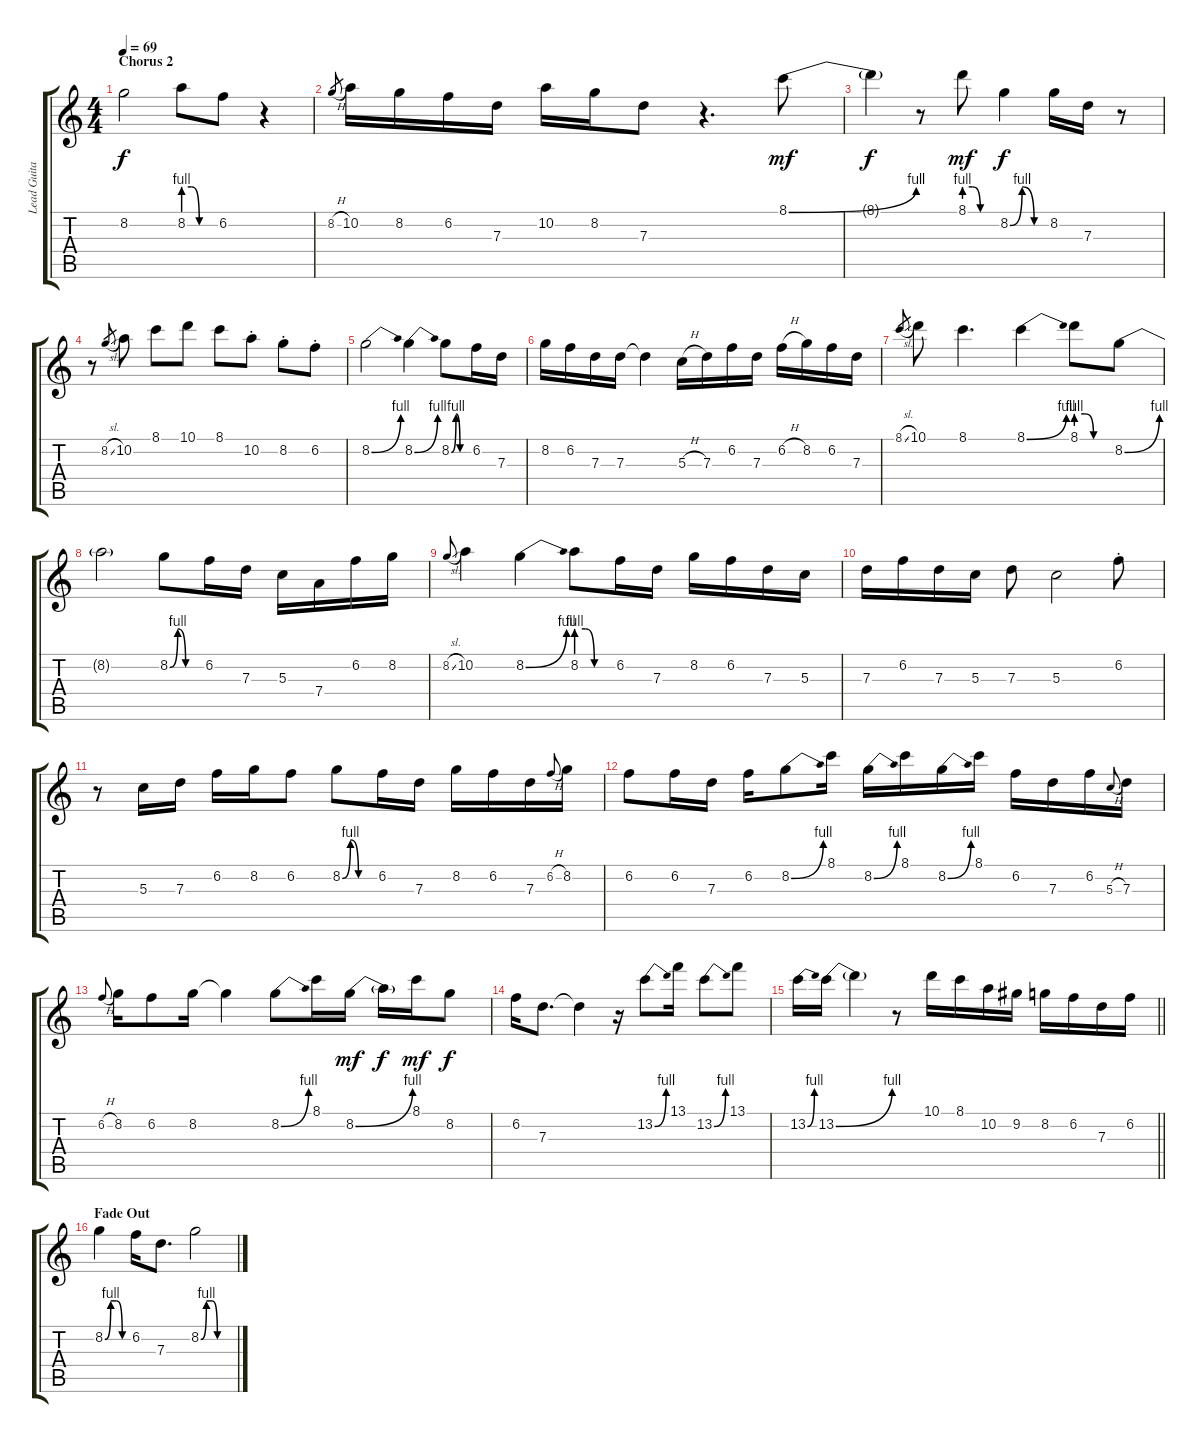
\track ("Lead Guitar (Keith)" "Lead Guita") {instrument electricguitarjazz}
\staff {score tabs}
\tuning (E4 B3 G3 D3 A2 E2) {hide}
\ts (4 4)
\section ("" "Chorus 2")
\tempo 69
\clef g2
\ks c
8.2.2{dy f} 8.2{be (custom 0 4 15 4 30 0 60 0)}.8 6.2.8 r.4 |
8.2{h}.8{gr} 10.2.16 8.2.16 6.2.16 7.3.16 10.2.16 8.2.16 7.3.8 r.4{d} 8.1{be (bend 0 0 60 4)}.8{dy mf} |
8.1{t}.4{dy f} r.8 8.1{be (custom 0 4 15 4 30 0 60 0)}.8{dy mf} 8.2{be (custom 0 0 20 4 40 0 60 0)}.4{dy f} 8.2.16 7.3.16 r.8 |
r.8 8.2{sl}.8{gr} 10.2.8 8.1.8 10.1.8 8.1.8 10.2{st}.8 8.2{st}.8 6.2{st}.8 |
8.2{be (bend 0 0 60 4)}.2 8.2{be (bend 0 0 60 4)}.4 8.2{be (custom 0 0 16 4 30 0 60 0)}.8 6.2.16 7.3.16 |
8.2.16 6.2.16 7.3.16 7.3.16 7.3{t}.4 5.3{h}.16 7.3.16 6.2.16 7.3.16 6.2{h}.16 8.2.16 6.2.16 7.3.16 |
8.1{sl}.8{gr} 10.1.8 8.1.4{d} 8.1{be (bend 0 0 60 4)}.4 8.1{be (custom 0 4 15 4 30 0 60 0)}.8 8.2{be (bend 0 0 60 4)}.8 |
8.2{t}.2 8.2{be (custom 0 0 15 4 30 0 60 0)}.8 6.2.16 7.3.16 5.3.16 7.4.16 6.2.16 8.2.16 |
8.2{sl}.8{gr onbeat} 10.2.4 8.2{be (bend 0 0 60 4)}.4 8.2{be (custom 0 4 15 4 30 0 60 0)}.8 6.2.16 7.3.16 8.2.16 6.2.16 7.3.16 5.3.16 |
7.3.16 6.2.16 7.3.16 5.3.16 7.3.8 5.3.2 6.2{st}.8 |
r.8 5.3.16 7.3.16 6.2.16 8.2.16 6.2.8 8.2{be (custom 0 0 15 4 30 0 60 0)}.8 6.2.16 7.3.16 8.2.16 6.2.16 7.3.16 6.2{h}.8{gr onbeat} 8.2.16 |
6.2.8 6.2.16 7.3.16 6.2.16 8.2{be (bend 0 0 60 4)}.8 8.1.16 8.2{be (bend 0 0 60 4)}.16 8.1.16 8.2{be (bend 0 0 60 4)}.16 8.1.16 6.2.16 7.3.16 6.2.16 5.3{h}.8{gr onbeat} 7.3.16 |
6.2{h}.8{gr onbeat} 8.2.16 6.2.8 8.2.16 8.2{t}.4 8.2{be (bend 0 0 60 4)}.8 8.1.16 8.2{be (bend 0 0 60 4)}.16{dy mf} 8.2{t}.16{dy f} 8.1.16{dy mf} 8.2.8{dy f} |
6.2.16 7.3.8{d} 7.3{t}.4 r.16 13.2{be (bend 0 0 60 4)}.8 13.1.16 13.2{be (bend 0 0 60 4)}.8 13.1.8 |
\barLineRight lightlight
13.2{be (bend 0 0 60 4)}.16 13.2{be (bend 0 0 60 4)}.16 13.2{t}.4 r.8 10.1.16 8.1.16 10.2.16 9.2.16 8.2.16 6.2.16 7.3.16 6.2.16 |
\section ("" "Fade Out")
8.2{be (custom 0 0 15 4 30 4 45 0 60 0)}.4 6.2.16 7.3.8{d} 8.2{be (custom 0 0 10 4 20 4 30 0 60 0)}.2
